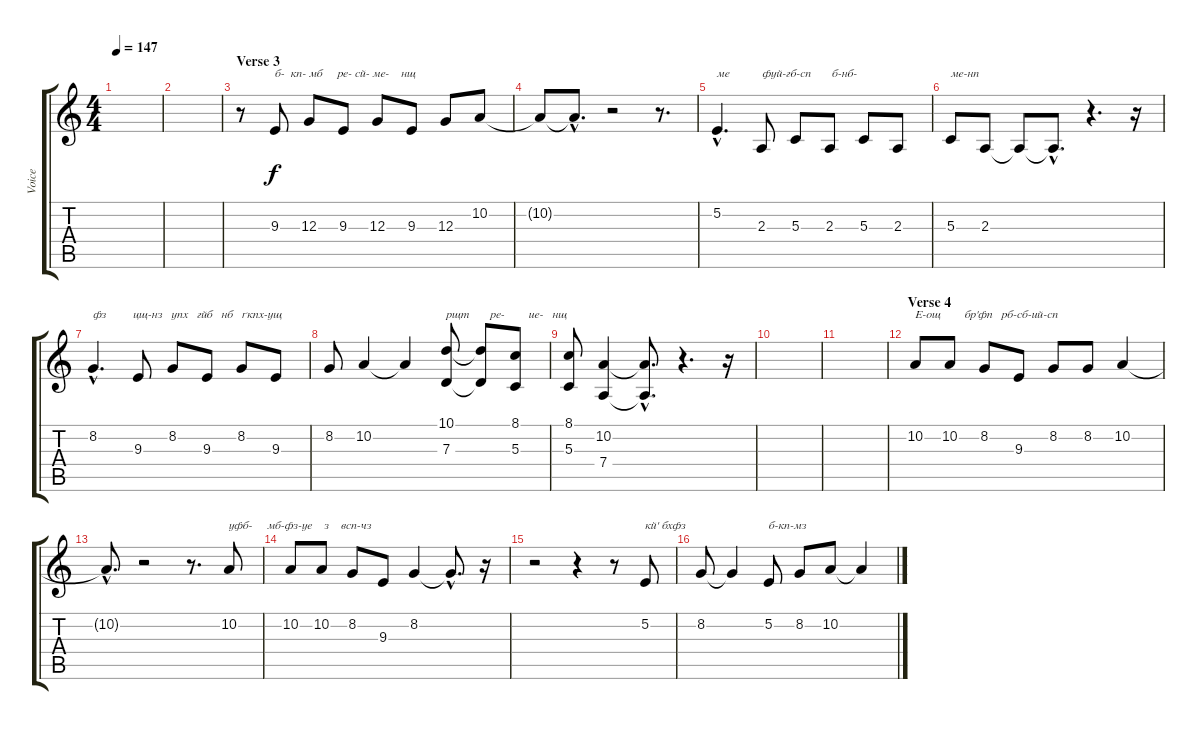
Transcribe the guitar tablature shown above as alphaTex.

\track ("Voice" "Voice") {instrument tuba}
\staff {score tabs}
\tuning (E4 B3 G3 D3 A2 E2) {hide}
\ts (4 4)
\tempo 147
\clef g2
\ks c
|
|
\section ("" "Verse 3")
r.8 9.3.8{txt "б-  кп- мб     ре- сй- ме-    нщ"} 12.3.8 9.3.8 12.3.8 9.3.8 12.3.8 10.2.8 |
10.2{t}.8 10.2{hac t}.8{d} r.2 r.8{d} |
5.2{hac}.4{d txt "ме           фуй-гб-сп       б-нб-   "} 2.3.8 5.3.8 2.3.8 5.3.8 2.3.8 |
5.3.8{txt "ме-нп"} 2.3.8 2.3{t}.8 2.3{hac t}.8{d} r.4{d} r.16 |
8.2{hac}.4{d txt "фз         цщ-нз   упх   гйб   нб   ґкпх-ущ"} 9.3.8 8.2.8 9.3.8 8.2.8 9.3.8 |
8.2.8 10.2.4 10.2{t}.4 (10.1 7.3).8{txt "рщт       ре-        ие-   нщ"} (10.1{t} 7.3{t}).8 (8.1 5.3).8 |
(8.1 5.3).8 (10.2 7.4).4 (10.2{hac t} 7.4{hac t}).8{d} r.4{d} r.16 |
|
|
\section ("" "Verse 4")
10.2.8{txt "Е-ощ        бр'фп   рб-сб-ий-сп"} 10.2.8 8.2.8 9.3.8 8.2.8 8.2.8 10.2.4 |
10.2{hac t}.8{d} r.2 r.8{d} 10.2.8{txt "уфб-     мб-фз-уе    з    всп-чз"} |
10.2.8 10.2.8 8.2.8 9.3.8 8.2.4 8.2{hac t}.8{d} r.16 |
r.2 r.4 r.8 5.2.8{txt "кй' бхфз"} |
8.2.8 8.2{t}.4 5.2.8{txt "б-кп-мз"} 8.2.8 10.2.8 10.2{t}.4
